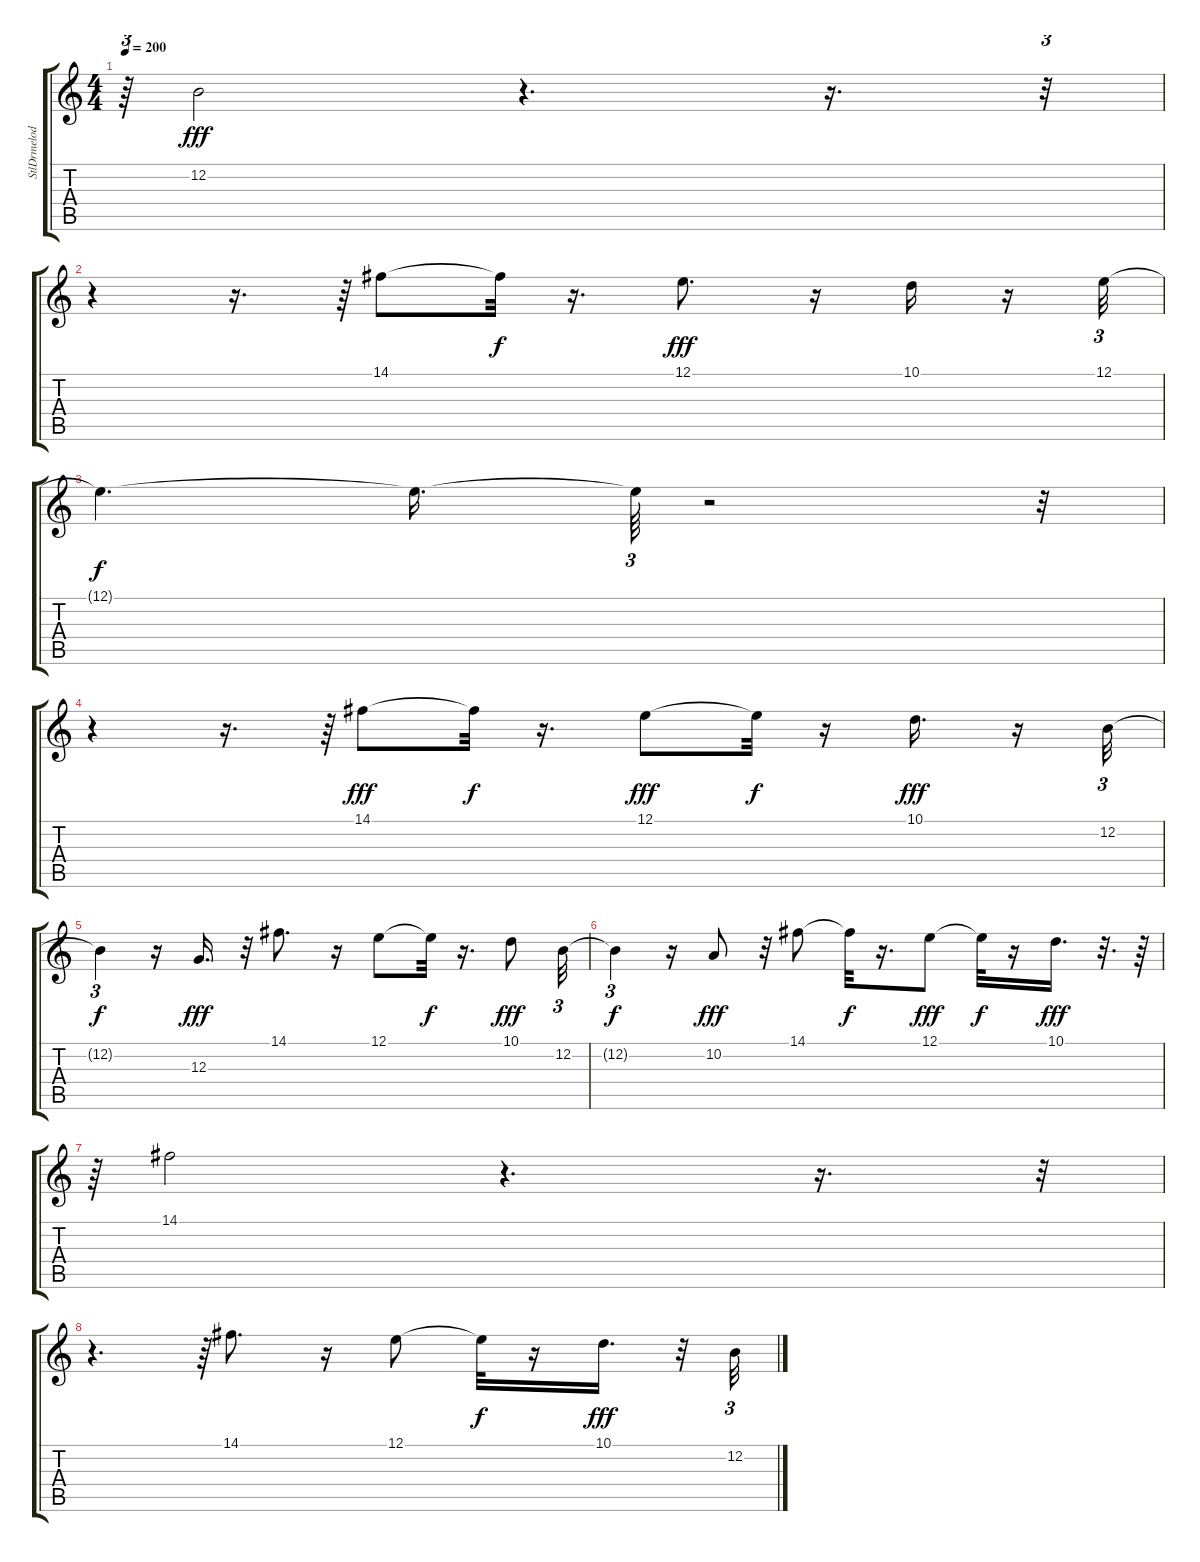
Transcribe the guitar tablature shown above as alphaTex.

\track ("StlDrmelodyNoroll   " "StlDrmelod") {instrument steeldrums}
\staff {score tabs}
\tuning (E4 B3 G3 D3 A2 E2) {hide}
\ts (4 4)
\tempo 200
\clef g2
\ks c
r.64{tu (3 2) dy f} 12.2.2{dy fff} r.4{d} r.16{d} r.32{tu (3 2)} |
r.4 r.16{d} r.64{tu (3 2)} 14.1.8 14.1{t}.32{dy f} r.16{d} 12.1.8{d dy fff} r.16 10.1.16 r.16 12.1.32{tu (3 2)} |
12.1{t}.4{d dy f} 12.1{t}.16{d} 12.1{t}.64{tu (3 2)} r.2 r.32{tu (3 2)} |
r.4 r.16{d} r.64{tu (3 2)} 14.1.8{dy fff} 14.1{t}.32{dy f} r.16{d} 12.1.8{dy fff} 12.1{t}.32{dy f} r.16 10.1.16{d dy fff} r.16 12.2.32{tu (3 2)} |
12.2{t}.4{tu (3 2) dy f} r.16 12.3.16{d dy fff} r.32 14.1.8{d} r.16 12.1.8 12.1{t}.32{dy f} r.16{d} 10.1.8{dy fff} 12.2.32{tu (3 2)} |
12.2{t}.4{tu (3 2) dy f} r.16 10.2.8{dy fff} r.32 14.1.8 14.1{t}.32{dy f} r.16{d} 12.1.8{dy fff} 12.1{t}.32{dy f} r.16 10.1.16{d dy fff} r.32{d} r.64 |
r.64{tu (3 2)} 14.1.2 r.4{d} r.16{d} r.32{tu (3 2)} |
r.4{d} r.64{tu (3 2)} 14.1.8{d} r.16 12.1.8 12.1{t}.32{dy f} r.16 10.1.16{d dy fff} r.32 12.2.32{tu (3 2)}
